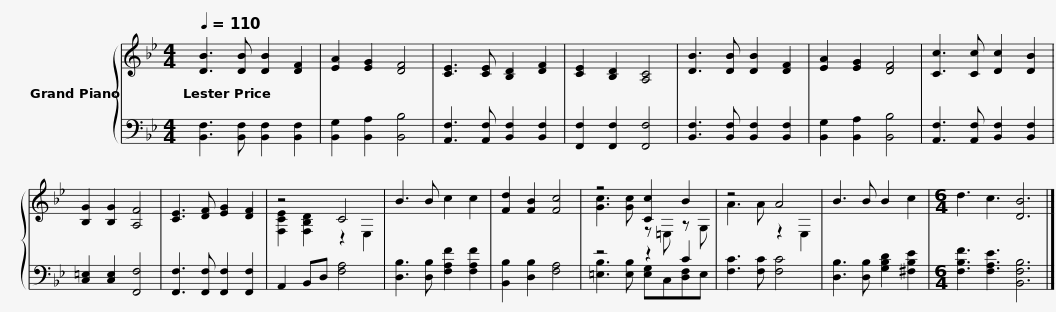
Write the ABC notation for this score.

X:1
%%score { ( 1 3 ) | ( 2 4 ) }
L:1/8
Q:1/4=110
M:4/4
I:linebreak $
K:Bb
V:1 treble
V:3 treble
V:2 bass
V:4 bass
V:1
 [DB]3 [DB] [DB]2 [DF]2 | [EA]2 [EG]2 [DF]4 | [CE]3 [CE] [B,D]2 [DF]2 | [CE]2 [B,D]2 [A,C]4 | [DB]3 [DB] [DB]2 [DF]2 | %5
 [EA]2 [EG]2 [DF]4 | [Cc]3 [Cc] [Dc]2 [DB]2 | [B,G]2 [B,G]2 [A,F]4 |$ [CE]3 [DF] [EG]2 [DF]2 | z4 C4 | %10
 B3 B c2 c2 | [Fd]2 [FB]2 [Fc]4 | z4 [Cc]2 B2 | z4 A4 | B3 B B2 c2 |$ %15
[M:6/4] d3 c3 [DB]6 |] %16
V:2
 [B,,F,]3 [B,,F,] [B,,F,]2 [B,,F,]2 | [B,,G,]2 [B,,A,]2 [B,,B,]4 | [A,,F,]3 [A,,F,] [B,,F,]2 [B,,F,]2 | [F,,F,]2 [F,,F,]2 [F,,F,]4 | [B,,F,]3 [B,,F,] [B,,F,]2 [B,,F,]2 | %5
 [B,,G,]2 [B,,A,]2 [B,,B,]4 | [A,,F,]3 [A,,F,] [B,,F,]2 [B,,F,]2 | [C,=E,]2 [C,E,]2 [F,,F,]4 |$ [F,,F,]3 [F,,F,] [F,,F,]2 [F,,F,]2 | A,,2 B,,D, [F,A,]4 | %10
 [D,B,]3 [D,B,] [F,A,F]2 [F,A,F]2 | [B,,B,]2 [D,B,]2 [F,A,]4 | z4 z2 C2 | [F,C]3 [F,C] [F,C]4 | [D,B,]3 [D,B,] [G,B,D]2 [^F,B,E]2 |$ %15
[M:6/4] [F,B,F]3 [F,A,E]3 [B,,F,B,]6 |] %16
V:3
 x8 | x8 | x8 | x8 | x8 | %5
 x8 | x8 | x8 |$ x8 | [F,CE]2 [F,B,D]2 z2 E,2 | %10
 x8 | x8 | [Gc]3 [Gc] z =E, z G, | A3 A z2 E,2 | x8 |$ %15
[M:6/4] x12 |] %16
V:4
 x8 | x8 | x8 | x8 | x8 | %5
 x8 | x8 | x8 |$ x8 | x8 | %10
 x8 | x8 | [=E,B,]3 [E,B,] [E,G,]C,[D,F,]E, | x8 | x8 |$ %15
[M:6/4] x12 |] %16
